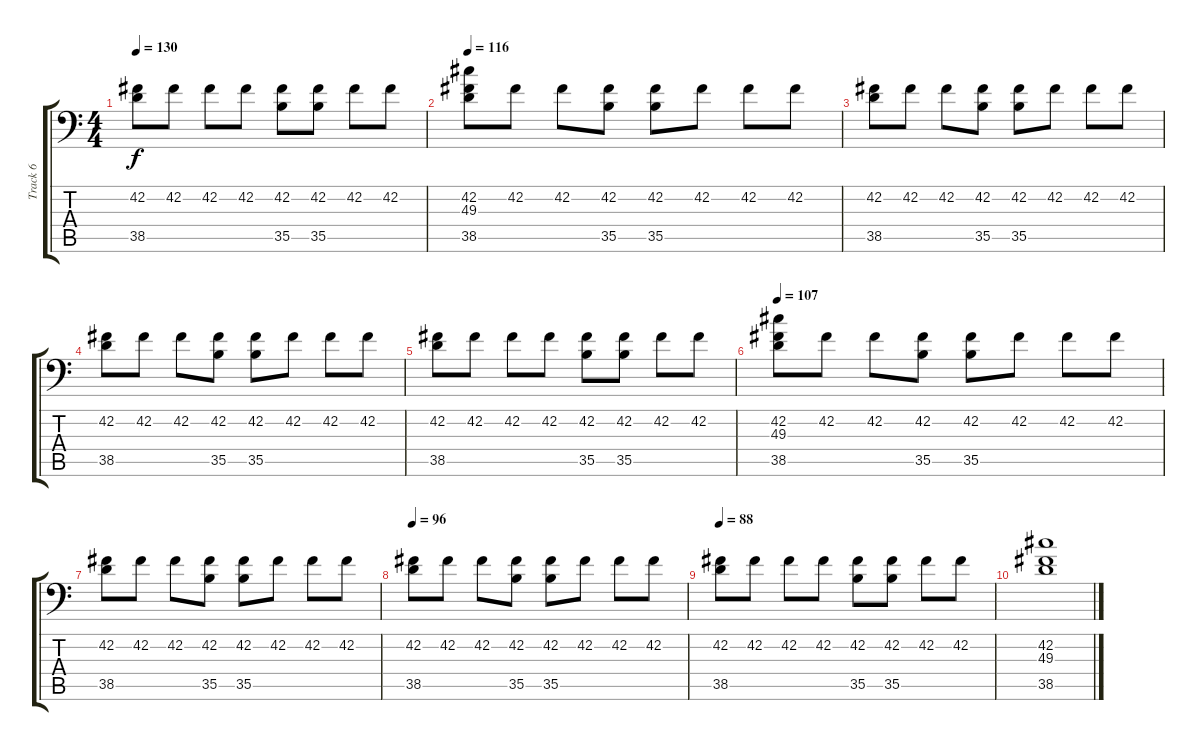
\track ("Track 6" "Track 6") {instrument acousticgrandpiano}
\staff {score tabs}
\tuning (C-1 C-1 C-1 C-1 C-1 C-1) {hide}
\ts (4 4)
\tempo 130
\clef f4
\ks c
(42.2 38.5).8{dy f} 42.2.8 42.2.8 42.2.8 (42.2 35.5).8 (42.2 35.5).8 42.2.8 42.2.8 |
\tempo 116
(42.2 49.3 38.5).8 42.2.8 42.2.8 (42.2 35.5).8 (42.2 35.5).8 42.2.8 42.2.8 42.2.8 |
(42.2 38.5).8 42.2.8 42.2.8 (42.2 35.5).8 (42.2 35.5).8 42.2.8 42.2.8 42.2.8 |
(42.2 38.5).8 42.2.8 42.2.8 (42.2 35.5).8 (42.2 35.5).8 42.2.8 42.2.8 42.2.8 |
(42.2 38.5).8 42.2.8 42.2.8 42.2.8 (42.2 35.5).8 (42.2 35.5).8 42.2.8 42.2.8 |
\tempo 107
(42.2 49.3 38.5).8 42.2.8 42.2.8 (42.2 35.5).8 (42.2 35.5).8 42.2.8 42.2.8 42.2.8 |
(42.2 38.5).8 42.2.8 42.2.8 (42.2 35.5).8 (42.2 35.5).8 42.2.8 42.2.8 42.2.8 |
\tempo 96
(42.2 38.5).8 42.2.8 42.2.8 (42.2 35.5).8 (42.2 35.5).8 42.2.8 42.2.8 42.2.8 |
\tempo 88
(42.2 38.5).8 42.2.8 42.2.8 42.2.8 (42.2 35.5).8 (42.2 35.5).8 42.2.8 42.2.8 |
(42.2 49.3 38.5).1
